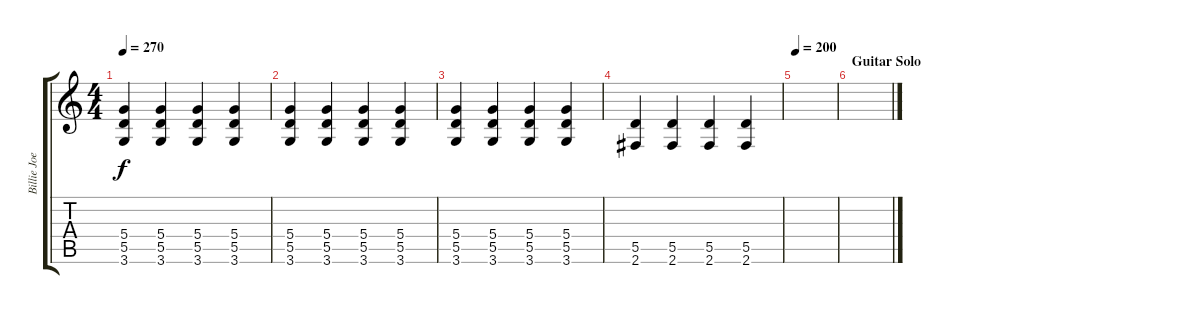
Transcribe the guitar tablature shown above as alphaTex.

\track ("Billie Joe (Guitar 3, Backup 2)" "Billie Joe") {instrument distortionguitar}
\staff {score tabs}
\tuning (E4 B3 G3 D3 A2 E2) {hide}
\ts (4 4)
\tempo 270
\clef g2
\ks c
(5.4 5.5 3.6).4{dy f} (5.4 5.5 3.6).4 (5.4 5.5 3.6).4 (5.4 5.5 3.6).4 |
(5.4 5.5 3.6).4 (5.4 5.5 3.6).4 (5.4 5.5 3.6).4 (5.4 5.5 3.6).4 |
(5.4 5.5 3.6).4 (5.4 5.5 3.6).4 (5.4 5.5 3.6).4 (5.4 5.5 3.6).4 |
(5.5 2.6).4 (5.5 2.6).4 (5.5 2.6).4 (5.5 2.6).4 |
\tempo 200
|
\section ("" "Guitar Solo")
